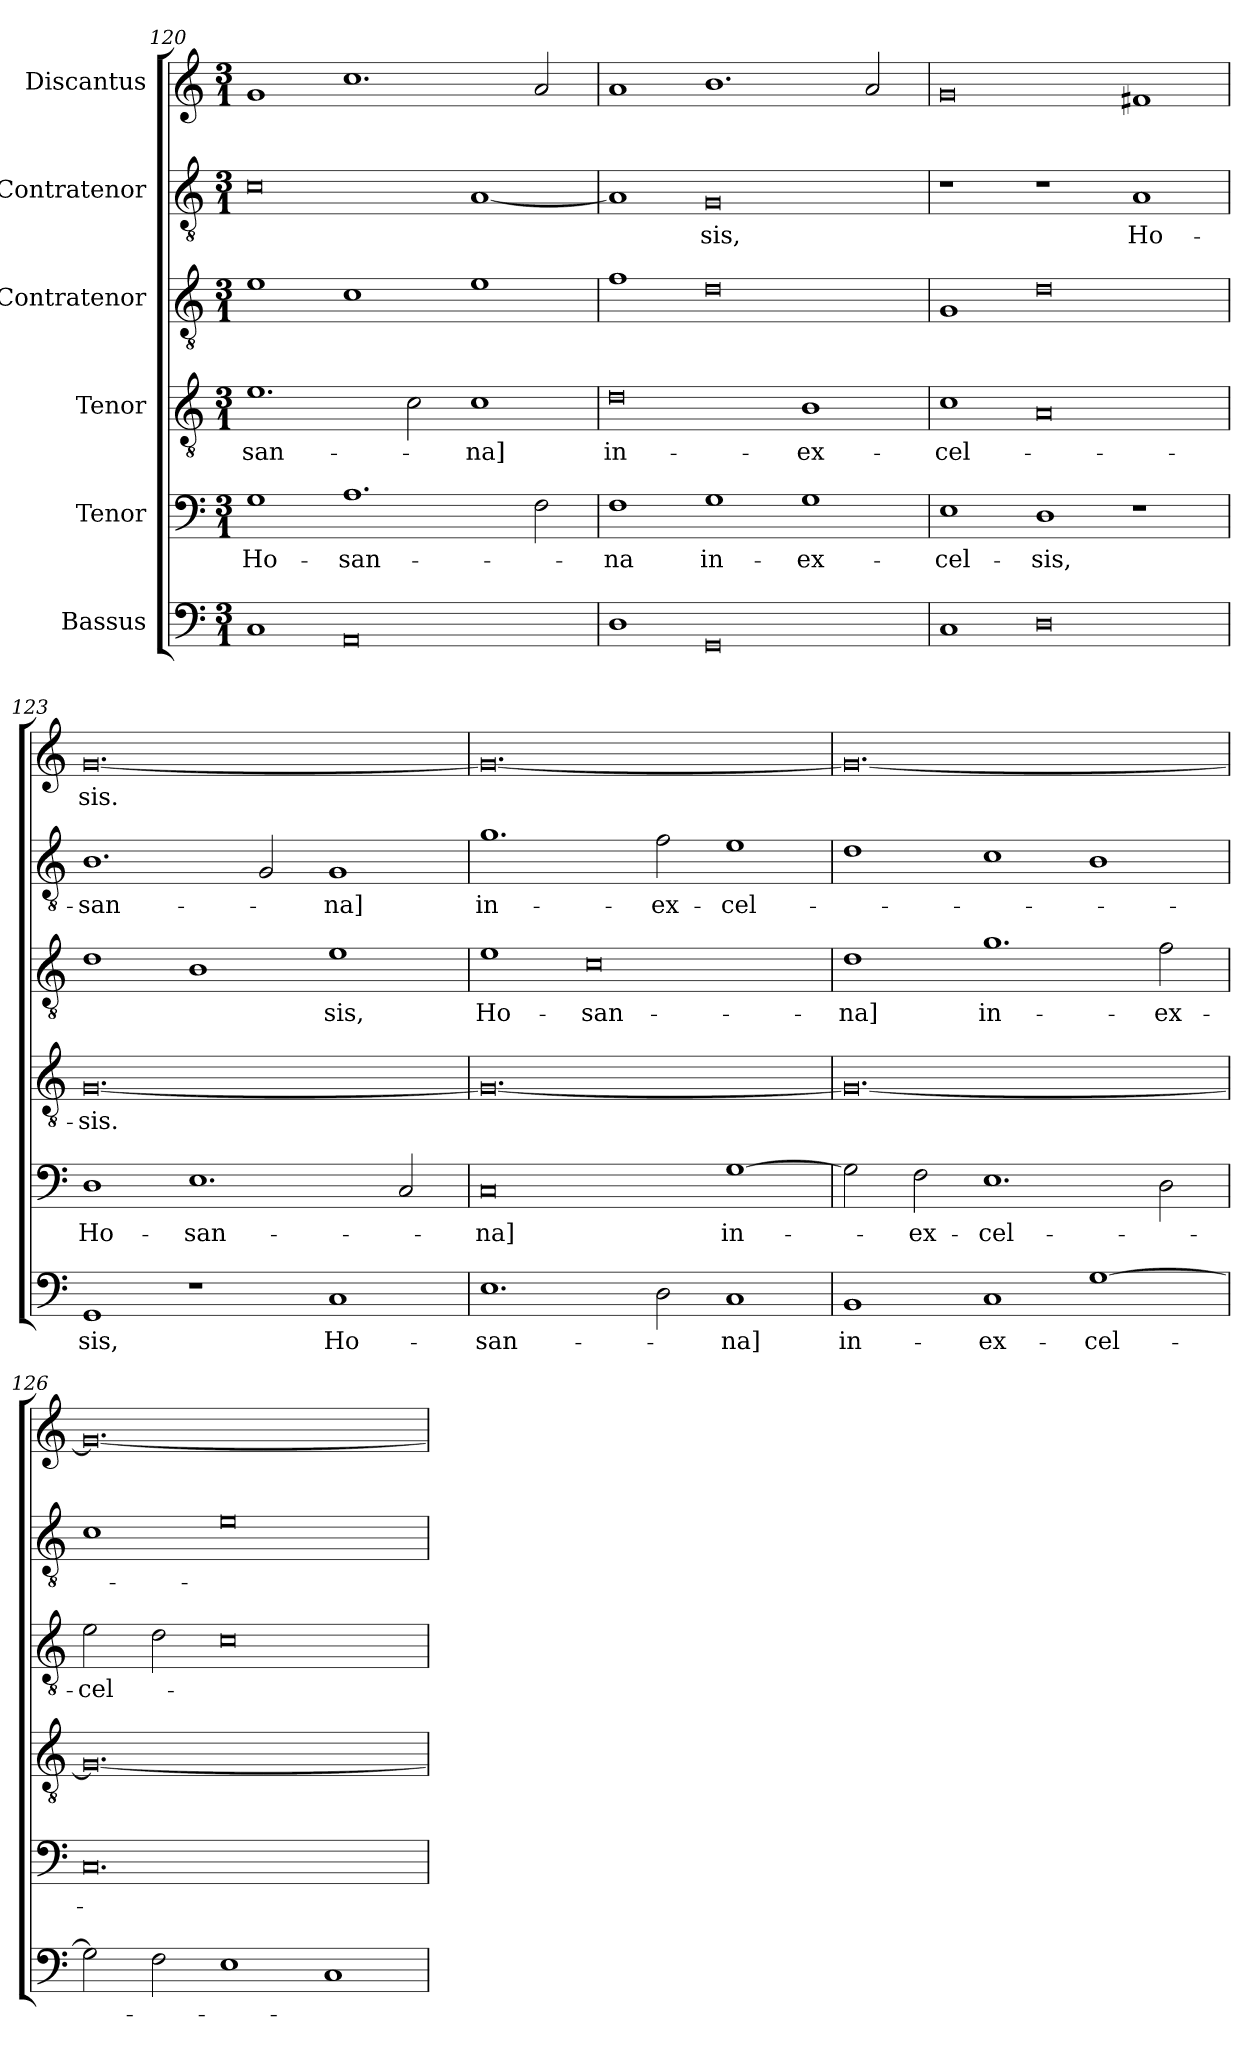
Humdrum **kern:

**kern	**text	**kern	**text	**kern	**text	**kern	**text	**kern	**text	**kern	**text
*part6	*part6	*part5	*part5	*part4	*part4	*part3	*part3	*part2	*part2	*part1	*part1
*staff6	*staff6	*staff5	*staff5	*staff4	*staff4	*staff3	*staff3	*staff2	*staff2	*staff1	*staff1
*I"Bassus	*	*I"Tenor	*	*I"Tenor	*	*I"Contratenor	*	*I"Contratenor	*	*I"Discantus	*
*clefF4	*	*clefF4	*	*clefGv2	*	*clefGv2	*	*clefGv2	*	*clefG2	*
*k[]	*	*k[]	*	*k[]	*	*k[]	*	*k[]	*	*k[]	*
*M3/1	*	*M3/1	*	*M3/1	*	*M3/1	*	*M3/1	*	*M3/1	*
=120	=120	=120	=120	=120	=120	=120	=120	=120	=120	=120	=120
1C/	.	1G\	Ho-	1.e\	-san-	1e\	.	0c\	.	1g/	.
0AA/	.	1.A\	-san-	.	.	1c\	.	.	.	1.cc\	.
.	.	.	.	2c\	.	.	.	.	.	.	.
.	.	.	.	1c\	-na]	1e\	.	[1A/	.	.	.
.	.	2F\	.	.	.	.	.	.	.	2a/	.
=121	=121	=121	=121	=121	=121	=121	=121	=121	=121	=121	=121
1D\	.	1F\	-na	0d\	in-	1f\	.	1A/]	.	1a/	.
0GG/	.	1G\	in-	.	.	0d\	.	0G/	-sis,	1.b\	.
.	.	1G\	ex-	1B\	ex-	.	.	.	.	.	.
.	.	.	.	.	.	.	.	.	.	2a/	.
=122	=122	=122	=122	=122	=122	=122	=122	=122	=122	=122	=122
1C/	.	1E\	-cel-	1c\	-cel-	1G/	.	1r	.	0g/	.
0D\	.	1D\	-sis,	0A/	.	0d\	.	1r	.	.	.
.	.	1r	.	.	.	.	.	1A/	Ho-	1f#X/	.
=123	=123	=123	=123	=123	=123	=123	=123	=123	=123	=123	=123
1GG/	-sis,	1D\	Ho-	[0.G/	-sis.	1d\	.	1.B\	-san-	[0.g/	-sis.
1r	.	1.E\	-san-	.	.	1B\	.	.	.	.	.
.	.	.	.	.	.	.	.	2G/	.	.	.
1C/	Ho-	.	.	.	.	1e\	-sis,	1G/	-na]	.	.
.	.	2C/	.	.	.	.	.	.	.	.	.
=124	=124	=124	=124	=124	=124	=124	=124	=124	=124	=124	=124
1.E\	-san-	0C/	-na]	0.G/_	.	1e\	Ho-	1.g\	in-	0.g/_	.
.	.	.	.	.	.	0c\	-san-	.	.	.	.
2D\	.	.	.	.	.	.	.	2f\	ex-	.	.
1C/	-na]	[1G\	in-	.	.	.	.	1e\	-cel-	.	.
=125	=125	=125	=125	=125	=125	=125	=125	=125	=125	=125	=125
1BB/	in-	2G\]	.	0.G/_	.	1d\	-na]	1d\	.	0.g/_	.
.	.	2F\	ex-	.	.	.	.	.	.	.	.
1C/	ex-	1.E\	-cel-	.	.	1.g\	in-	1c\	.	.	.
[1G\	-cel-	.	.	.	.	.	.	1B\	.	.	.
.	.	2D\	.	.	.	2f\	ex-	.	.	.	.
=126	=126	=126	=126	=126	=126	=126	=126	=126	=126	=126	=126
2G\]	.	0.C/	.	0.G/_	.	2e\	-cel-	1c\	.	0.g/_	.
2F\	.	.	.	.	.	2d\	.	.	.	.	.
1E\	.	.	.	.	.	0c\	.	0e\	.	.	.
1C/	.	.	.	.	.	.	.	.	.	.	.
=	=	=	=	=	=	=	=	=	=	=	=
*-	*-	*-	*-	*-	*-	*-	*-	*-	*-	*-	*-
